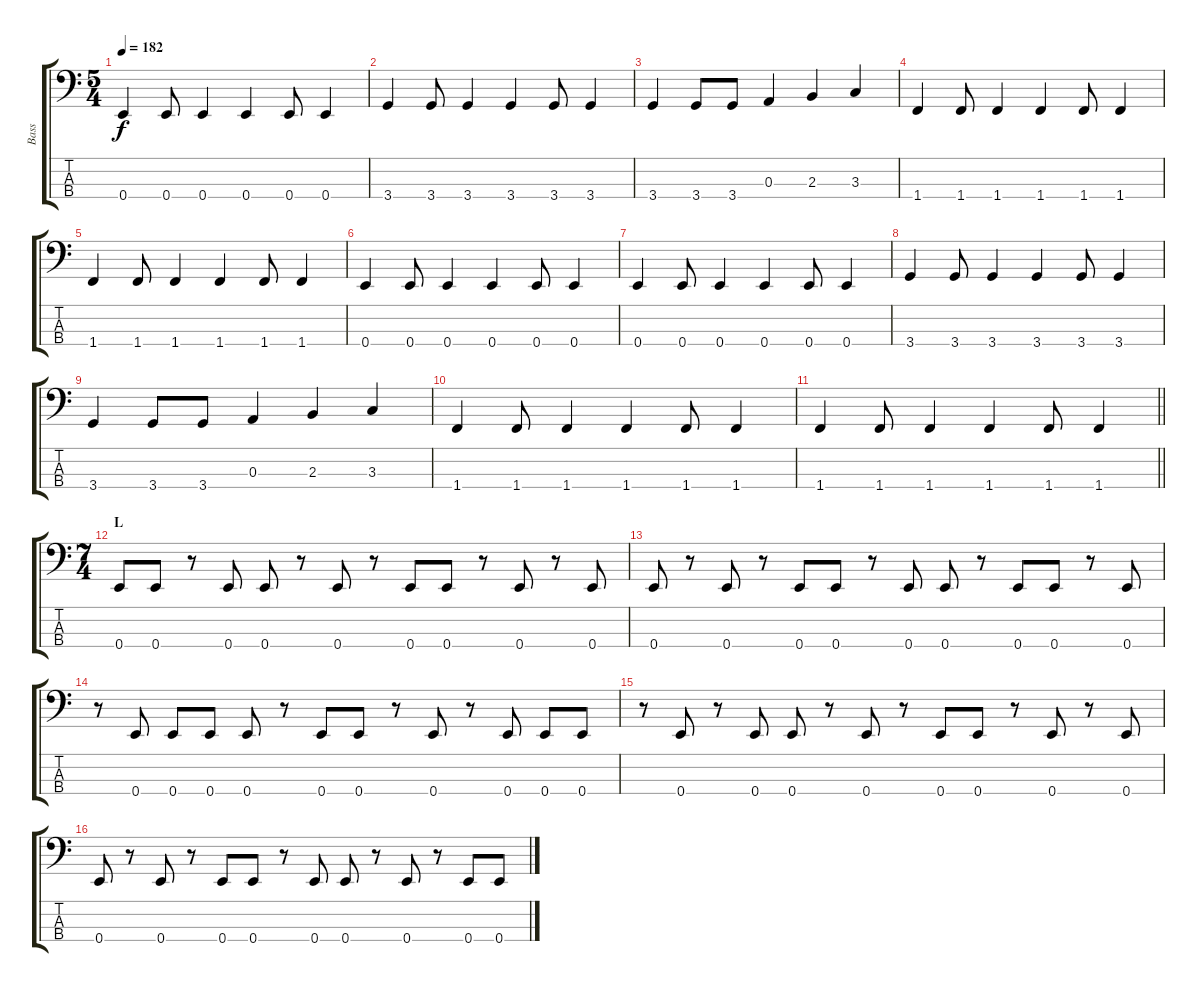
\track ("Bass" "Bass") {instrument electricbasspick}
\staff {score tabs}
\tuning (G2 D2 A1 E1) {hide}
\ts (5 4)
\tempo 182
\clef f4
\ks c
0.4.4{dy f} 0.4.8 0.4.4 0.4.4 0.4.8 0.4.4 |
3.4.4 3.4.8 3.4.4 3.4.4 3.4.8 3.4.4 |
3.4.4 3.4.8 3.4.8 0.3.4 2.3.4 3.3.4 |
1.4.4 1.4.8 1.4.4 1.4.4 1.4.8 1.4.4 |
1.4.4 1.4.8 1.4.4 1.4.4 1.4.8 1.4.4 |
0.4.4 0.4.8 0.4.4 0.4.4 0.4.8 0.4.4 |
0.4.4 0.4.8 0.4.4 0.4.4 0.4.8 0.4.4 |
3.4.4 3.4.8 3.4.4 3.4.4 3.4.8 3.4.4 |
3.4.4 3.4.8 3.4.8 0.3.4 2.3.4 3.3.4 |
1.4.4 1.4.8 1.4.4 1.4.4 1.4.8 1.4.4 |
\barLineRight lightlight
1.4.4 1.4.8 1.4.4 1.4.4 1.4.8 1.4.4 |
\ts (7 4)
\section ("" "L")
0.4.8 0.4.8 r.8 0.4.8 0.4.8 r.8 0.4.8 r.8 0.4.8 0.4.8 r.8 0.4.8 r.8 0.4.8 |
0.4.8 r.8 0.4.8 r.8 0.4.8 0.4.8 r.8 0.4.8 0.4.8 r.8 0.4.8 0.4.8 r.8 0.4.8 |
r.8 0.4.8 0.4.8 0.4.8 0.4.8 r.8 0.4.8 0.4.8 r.8 0.4.8 r.8 0.4.8 0.4.8 0.4.8 |
r.8 0.4.8 r.8 0.4.8 0.4.8 r.8 0.4.8 r.8 0.4.8 0.4.8 r.8 0.4.8 r.8 0.4.8 |
0.4.8 r.8 0.4.8 r.8 0.4.8 0.4.8 r.8 0.4.8 0.4.8 r.8 0.4.8 r.8 0.4.8 0.4.8
